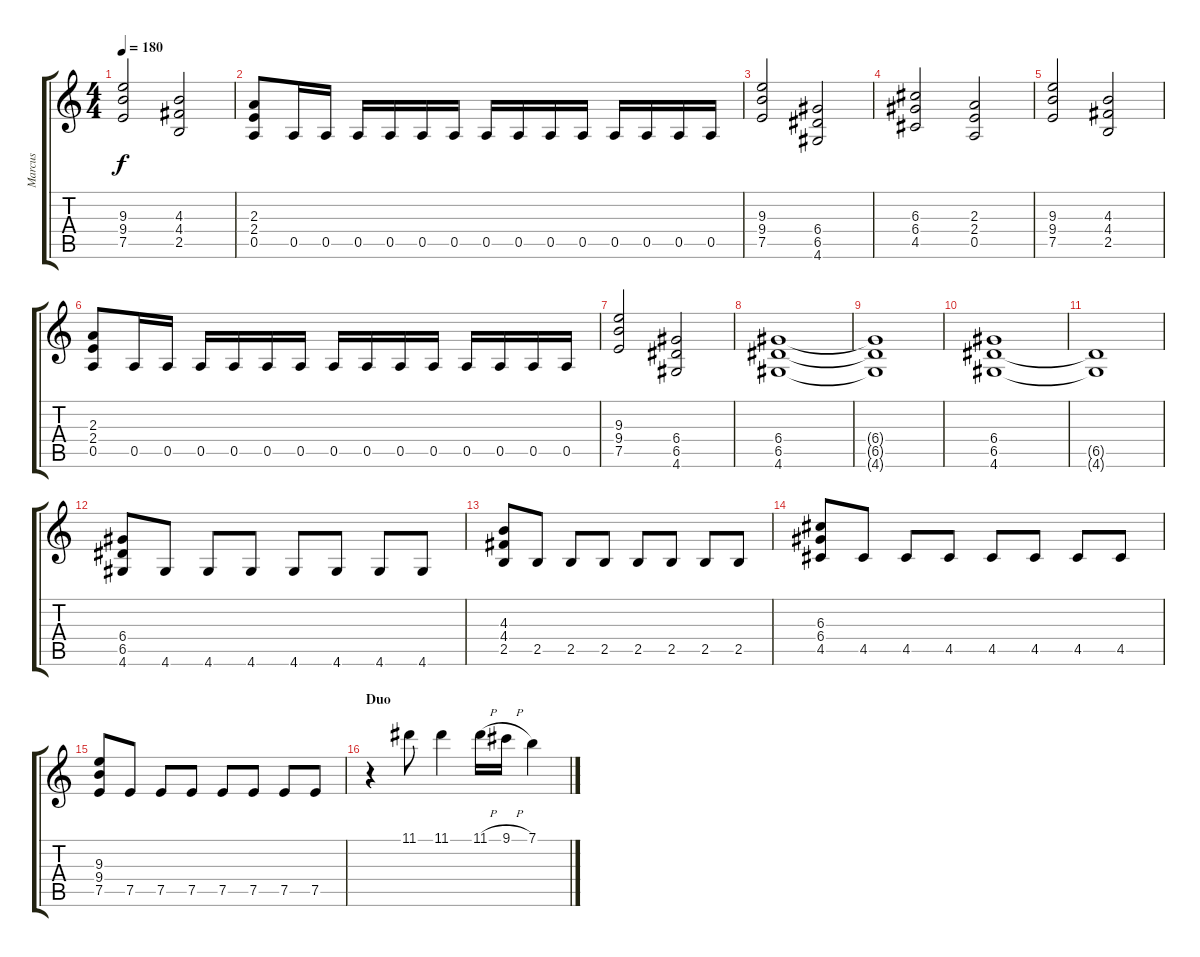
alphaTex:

\track ("Marcus" "Marcus") {instrument distortionguitar}
\staff {score tabs}
\tuning (E4 B3 G3 D3 A2 E2) {hide}
\ts (4 4)
\tempo 180
\clef g2
\ks c
(9.3 9.4 7.5).2{dy f} (4.3 4.4 2.5).2 |
(2.3 2.4 0.5).8 0.5.16 0.5.16 0.5.16 0.5.16 0.5.16 0.5.16 0.5.16 0.5.16 0.5.16 0.5.16 0.5.16 0.5.16 0.5.16 0.5.16 |
(9.3 9.4 7.5).2 (6.4 6.5 4.6).2 |
(6.3 6.4 4.5).2 (2.3 2.4 0.5).2 |
(9.3 9.4 7.5).2 (4.3 4.4 2.5).2 |
(2.3 2.4 0.5).8 0.5.16 0.5.16 0.5.16 0.5.16 0.5.16 0.5.16 0.5.16 0.5.16 0.5.16 0.5.16 0.5.16 0.5.16 0.5.16 0.5.16 |
(9.3 9.4 7.5).2 (6.4 6.5 4.6).2 |
(6.4 6.5 4.6).1 |
(6.4{t} 6.5{t} 4.6{t}).1 |
(6.4 6.5 4.6).1 |
(6.5{t} 4.6{t}).1 |
(6.4 6.5 4.6).8 4.6.8 4.6.8 4.6.8 4.6.8 4.6.8 4.6.8 4.6.8 |
(4.3 4.4 2.5).8 2.5.8 2.5.8 2.5.8 2.5.8 2.5.8 2.5.8 2.5.8 |
(6.3 6.4 4.5).8 4.5.8 4.5.8 4.5.8 4.5.8 4.5.8 4.5.8 4.5.8 |
(9.3 9.4 7.5).8 7.5.8 7.5.8 7.5.8 7.5.8 7.5.8 7.5.8 7.5.8 |
\section ("" "Duo")
r.4 11.1.8 11.1.4 11.1{h}.16 9.1{h}.16 7.1.4
